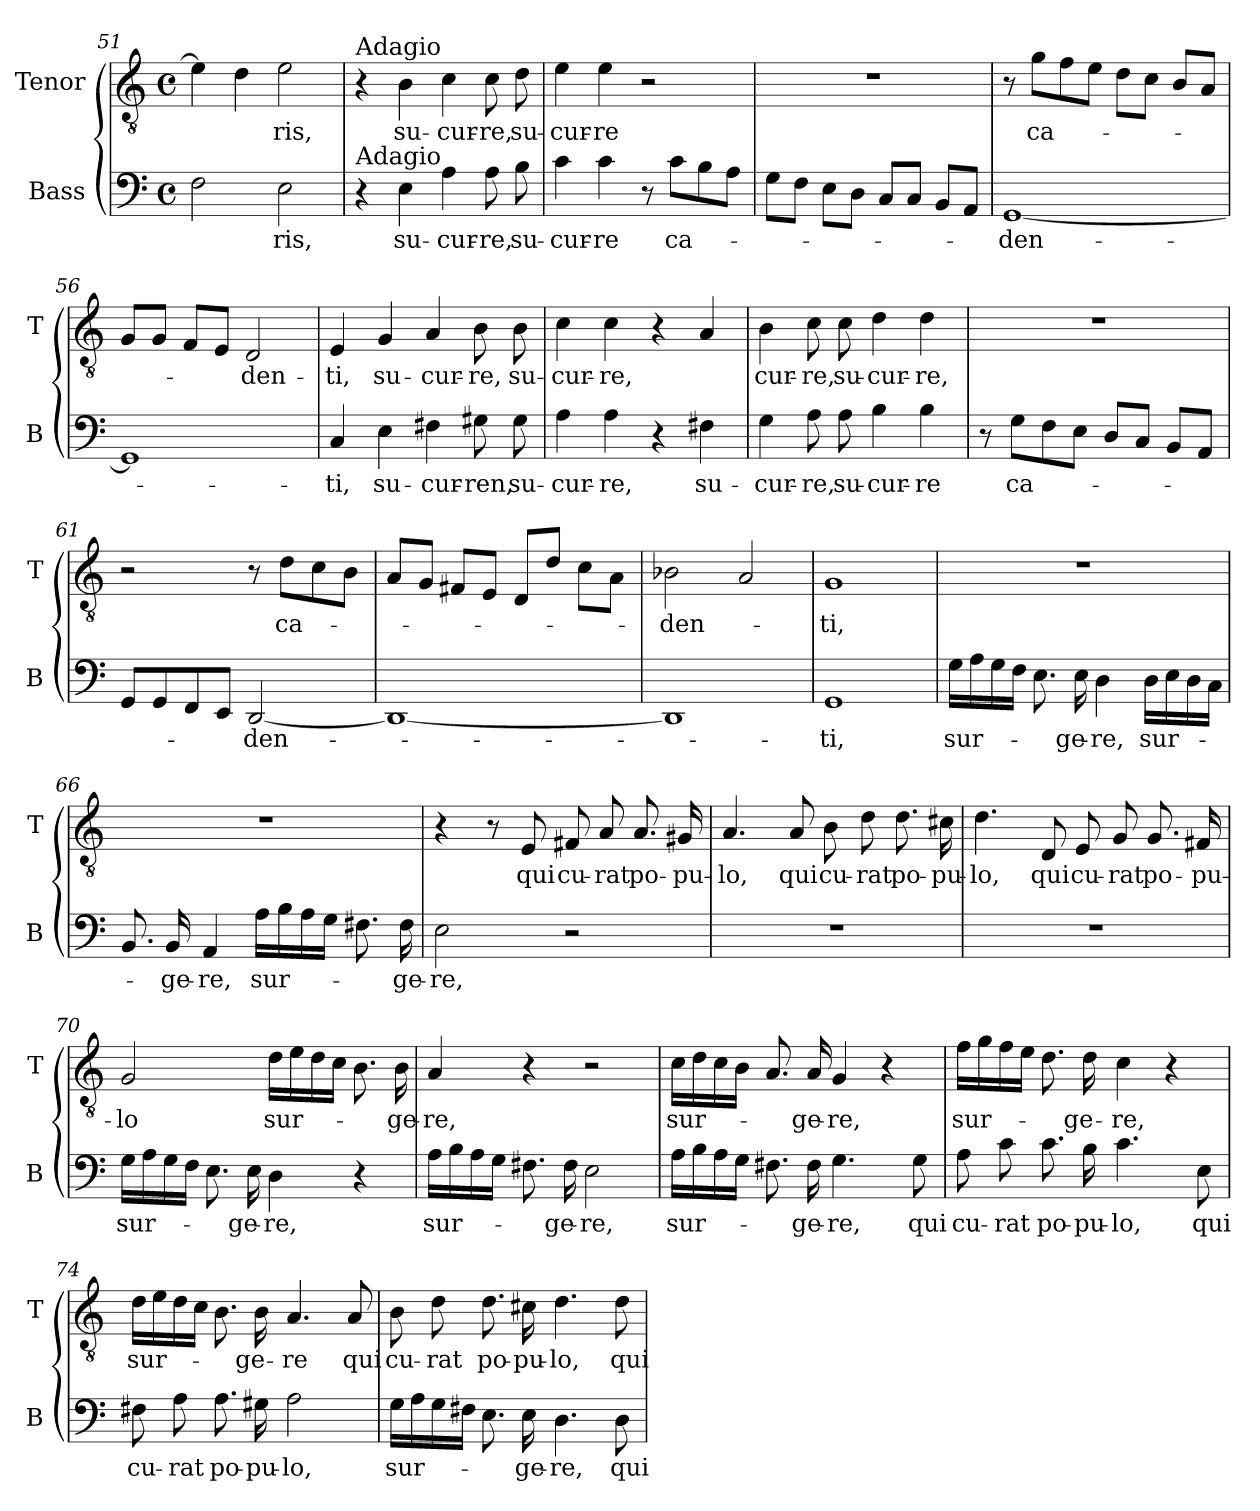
**kern	**text	**kern	**text
*part2	*part2	*part1	*part1
*staff2	*staff2	*staff1	*staff1
*I"Bass	*	*I"Tenor	*
*I'B	*	*I'T	*
!!LO:LB:g=z
*clefF4	*	*clefGv2	*
*k[]	*	*k[]	*
*C:	*	*C:	*
*M4/4	*	*M4/4	*
*met(c)	*	*met(c)	*
=51	=51	=51	=51
2F\	.	4e\]	.
.	.	4d\	.
!	!LO:LY:b	!	!LO:LY:b
2E\	-ris,	2e\	-ris,
=52	=52	=52	=52
!	!	!LO:TX:a:t=Adagio	!
!LO:TX:a:t=Adagio	!	!	!
4r	.	4r	.
!	!LO:LY:b	!	!LO:LY:b
4E\	su-	4B\	su-
!	!LO:LY:b	!	!LO:LY:b
4A\	-cur-	4c\	-cur-
!	!LO:LY:b	!	!LO:LY:b
8A\	-re,	8c\	-re,
!	!LO:LY:b	!	!LO:LY:b
8B\	su-	8d\	su-
=53	=53	=53	=53
!	!LO:LY:b	!	!LO:LY:b
4c\	-cur-	4e\	-cur-
!	!LO:LY:b	!	!LO:LY:b
4c\	-re	4e\	-re
8r	.	2r	.
!	!LO:LY:b	!	!
8c\L	ca-	.	.
8B\	.	.	.
8A\J	.	.	.
=54	=54	=54	=54
8G\L	.	1r	.
8F\J	.	.	.
8E\L	.	.	.
8D\J	.	.	.
8C/L	.	.	.
8C/J	.	.	.
8BB/L	.	.	.
8AA/J	.	.	.
=55	=55	=55	=55
!	!LO:LY:b	!	!
[1GG	-den-	8r	.
!	!	!	!LO:LY:b
.	.	8g\L	ca-
.	.	8f\	.
.	.	8e\J	.
.	.	8d\L	.
.	.	8c\J	.
.	.	8B/L	.
.	.	8A/J	.
!!LO:LB:g=z
=56	=56	=56	=56
1GG]	.	8G/L	.
.	.	8G/J	.
.	.	8F/L	.
.	.	8E/J	.
!	!	!	!LO:LY:b
.	.	2D/	-den-
=57	=57	=57	=57
!	!LO:LY:b	!	!LO:LY:b
4C/	-ti,	4E/	-ti,
!	!LO:LY:b	!	!LO:LY:b
4E\	su-	4G/	su-
!	!LO:LY:b	!	!LO:LY:b
4F#X\	-cur-	4A/	-cur-
!	!LO:LY:b	!	!LO:LY:b
8G#X\	-ren,	8B\	-re,
!	!LO:LY:b	!	!LO:LY:b
8G#\	su-	8B\	su-
=58	=58	=58	=58
!	!LO:LY:b	!	!LO:LY:b
4A\	-cur-	4c\	-cur-
!	!LO:LY:b	!	!LO:LY:b
4A\	-re,	4c\	-re,
4r	.	4r	.
!	!LO:LY:b	!	!
4F#X\	su-	4A/	.
=59	=59	=59	=59
!	!LO:LY:b	!	!LO:LY:b
4G\	-cur-	4B\	cur-
!	!LO:LY:b	!	!LO:LY:b
8A\	-re,	8c\	-re,
!	!LO:LY:b	!	!LO:LY:b
8A\	su-	8c\	su-
!	!LO:LY:b	!	!LO:LY:b
4B\	-cur-	4d\	-cur-
!	!LO:LY:b	!	!LO:LY:b
4B\	-re	4d\	-re,
=60	=60	=60	=60
8r	.	1r	.
!	!LO:LY:b	!	!
8G\L	ca-	.	.
8F\	.	.	.
8E\J	.	.	.
8D/L	.	.	.
8C/J	.	.	.
8BB/L	.	.	.
8AA/J	.	.	.
!!LO:LB:g=z
=61	=61	=61	=61
8GG/L	.	2r	.
8GG/	.	.	.
8FF/	.	.	.
8EE/J	.	.	.
!	!LO:LY:b	!	!
[2DD/	-den-	8r	.
!	!	!	!LO:LY:b
.	.	8d\L	ca-
.	.	8c\	.
.	.	8B\J	.
=62	=62	=62	=62
1DD_	.	8A/L	.
.	.	8G/J	.
.	.	8F#X/L	.
.	.	8E/J	.
.	.	8D/L	.
.	.	8d/J	.
.	.	8c\L	.
.	.	8A\J	.
=63	=63	=63	=63
!	!	!	!LO:LY:b
1DD]	.	2B-X\	-den-
.	.	2A/	.
=64	=64	=64	=64
!	!LO:LY:b	!	!LO:LY:b
1GG	-ti,	1G	-ti,
=65	=65	=65	=65
!	!LO:LY:b	!	!
16G\LL	sur-	1r	.
16A\	.	.	.
16G\	.	.	.
16F\JJ	.	.	.
8.E\	.	.	.
!	!LO:LY:b	!	!
16E\	-ge-	.	.
!	!LO:LY:b	!	!
4D\	-re,	.	.
!	!LO:LY:b	!	!
16D\LL	sur-	.	.
16E\	.	.	.
16D\	.	.	.
16C\JJ	.	.	.
!!LO:LB:g=z
=66	=66	=66	=66
8.BB/	.	1r	.
!	!LO:LY:b	!	!
16BB/	-ge-	.	.
!	!LO:LY:b	!	!
4AA/	-re,	.	.
!	!LO:LY:b	!	!
16A\LL	sur-	.	.
16B\	.	.	.
16A\	.	.	.
16G\JJ	.	.	.
8.F#X\	.	.	.
!	!LO:LY:b	!	!
16F#\	-ge-	.	.
=67	=67	=67	=67
!	!LO:LY:b	!	!
2E\	-re,	4r	.
.	.	8r	.
!	!	!	!LO:LY:b
.	.	8E/	qui
!	!	!	!LO:LY:b
2r	.	8F#X/	cu-
!	!	!	!LO:LY:b
.	.	8A/	-rat
!	!	!	!LO:LY:b
.	.	8.A/	po-
!	!	!	!LO:LY:b
.	.	16G#X/	-pu-
=68	=68	=68	=68
!	!	!	!LO:LY:b
1r	.	4.A/	-lo,
!	!	!	!LO:LY:b
.	.	8A/	qui
!	!	!	!LO:LY:b
.	.	8B\	cu-
!	!	!	!LO:LY:b
.	.	8d\	-rat
!	!	!	!LO:LY:b
.	.	8.d\	po-
!	!	!	!LO:LY:b
.	.	16c#X\	-pu-
=69	=69	=69	=69
!	!	!	!LO:LY:b
1r	.	4.d\	-lo,
!	!	!	!LO:LY:b
.	.	8D/	qui
!	!	!	!LO:LY:b
.	.	8E/	cu-
!	!	!	!LO:LY:b
.	.	8G/	-rat
!	!	!	!LO:LY:b
.	.	8.G/	po-
!	!	!	!LO:LY:b
.	.	16F#X/	-pu-
!!LO:LB:g=z
=70	=70	=70	=70
!	!LO:LY:b	!	!LO:LY:b
16G\LL	sur-	2G/	-lo
16A\	.	.	.
16G\	.	.	.
16F\JJ	.	.	.
8.E\	.	.	.
!	!LO:LY:b	!	!
16E\	-ge-	.	.
!	!LO:LY:b	!	!LO:LY:b
4D\	-re,	16d\LL	sur-
.	.	16e\	.
.	.	16d\	.
.	.	16c\JJ	.
4r	.	8.B\	.
!	!	!	!LO:LY:b
.	.	16B\	-ge-
=71	=71	=71	=71
!	!LO:LY:b	!	!LO:LY:b
16A\LL	sur-	4A/	-re,
16B\	.	.	.
16A\	.	.	.
16G\JJ	.	.	.
8.F#X\	.	4r	.
!	!LO:LY:b	!	!
16F#\	-ge-	.	.
!	!LO:LY:b	!	!
2E\	-re,	2r	.
=72	=72	=72	=72
!	!LO:LY:b	!	!LO:LY:b
16A\LL	sur-	16c\LL	sur-
16B\	.	16d\	.
16A\	.	16c\	.
16G\JJ	.	16B\JJ	.
8.F#X\	.	8.A/	.
!	!LO:LY:b	!	!LO:LY:b
16F#\	-ge-	16A/	-ge-
!	!LO:LY:b	!	!LO:LY:b
4.G\	-re,	4G/	-re,
.	.	4r	.
!	!LO:LY:b	!	!
8G\	qui	.	.
=73	=73	=73	=73
!	!LO:LY:b	!	!LO:LY:b
8A\	cu-	16f\LL	sur-
.	.	16g\	.
!	!LO:LY:b	!	!
8c\	-rat	16f\	.
.	.	16e\JJ	.
!	!LO:LY:b	!	!
8.c\	po-	8.d\	.
!	!LO:LY:b	!	!LO:LY:b
16B\	-pu-	16d\	-ge-
!	!LO:LY:b	!	!LO:LY:b
4.c\	-lo,	4c\	-re,
.	.	4r	.
!	!LO:LY:b	!	!
8E\	qui	.	.
!!LO:PB:g=z
=74	=74	=74	=74
!	!LO:LY:b	!	!LO:LY:b
8F#X\	cu-	16d\LL	sur-
.	.	16e\	.
!	!LO:LY:b	!	!
8A\	-rat	16d\	.
.	.	16c\JJ	.
!	!LO:LY:b	!	!
8.A\	po-	8.B\	.
!	!LO:LY:b	!	!LO:LY:b
16G#X\	-pu-	16B\	-ge-
!	!LO:LY:b	!	!LO:LY:b
2A\	-lo,	4.A/	-re
!	!	!	!LO:LY:b
.	.	8A/	qui
=75	=75	=75	=75
!	!LO:LY:b	!	!LO:LY:b
16G\LL	sur-	8B\	cu-
16A\	.	.	.
!	!	!	!LO:LY:b
16G\	.	8d\	-rat
16F#X\JJ	.	.	.
!	!	!	!LO:LY:b
8.E\	.	8.d\	po-
!	!LO:LY:b	!	!LO:LY:b
16E\	-ge-	16c#X\	-pu-
!	!LO:LY:b	!	!LO:LY:b
4.D\	-re,	4.d\	-lo,
!	!LO:LY:b	!	!LO:LY:b
8D\	qui	8d\	qui
=	=	=	=
*-	*-	*-	*-
